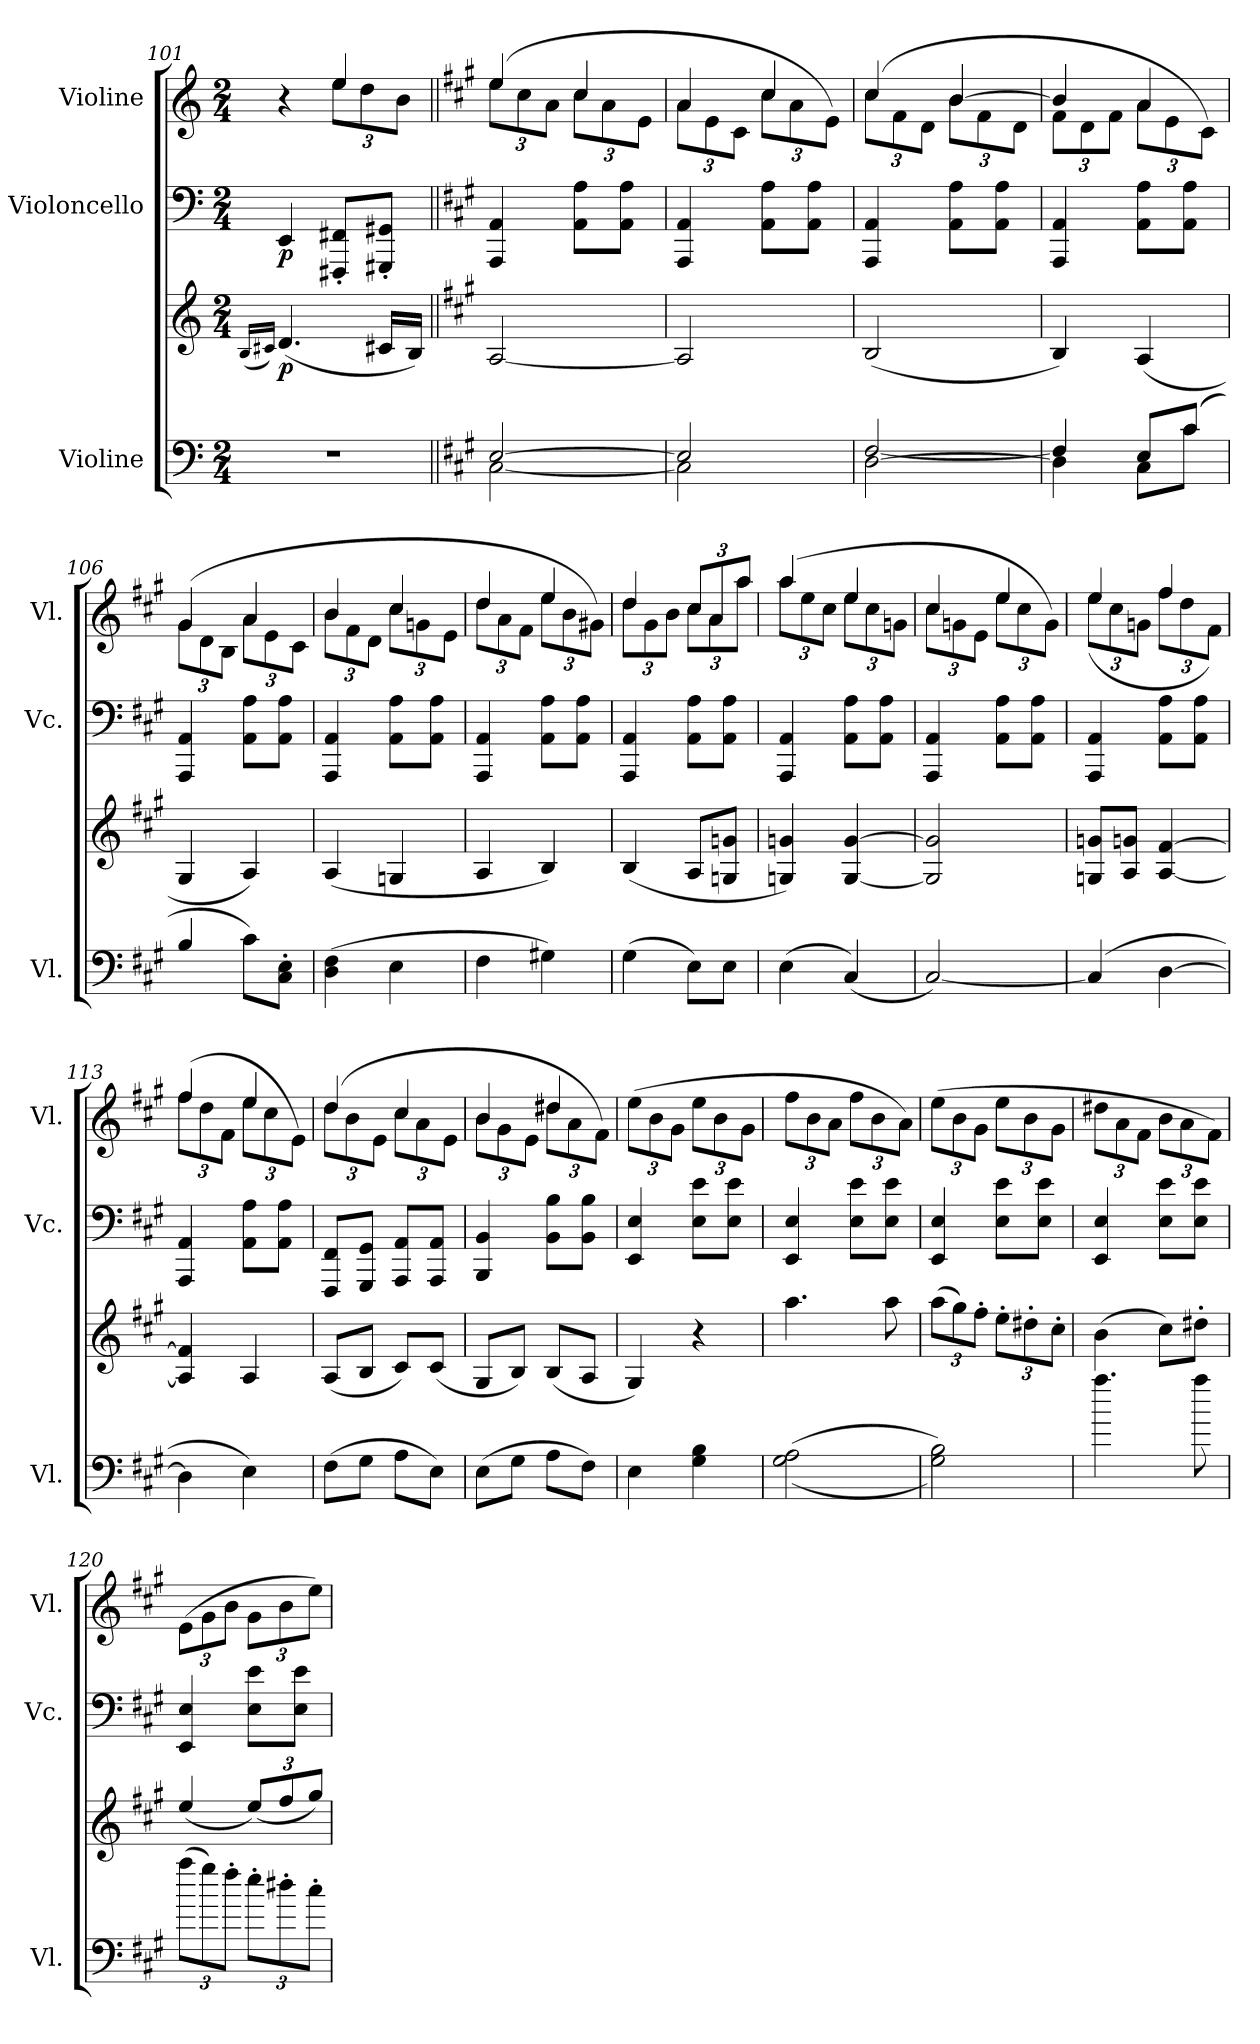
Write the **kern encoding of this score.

**kern	**kern	**dynam	**kern	**dynam	**kern
*part3	*part3	*part3	*part2	*part2	*part1
*staff4	*staff3	*staff3/4	*staff2	*staff2	*staff1
*I"Violine	*	*	*I"Violoncello	*	*I"Violine
*I'Vl.	*	*	*I'Vc.	*	*I'Vl.
*clefF4	*clefG2	*	*clefF4	*	*clefG2
*k[]	*k[]	*	*k[]	*	*k[]
*M2/4	*M2/4	*	*M2/4	*	*M2/4
=101	=101	=101	=101	=101	=101
.	(<16qqB/LL	.	.	.	.
.	16qqc#X/JJ)	.	.	.	.
*	*	*	*	*	*^
!	!	!LO:DY:b	!	!LO:DY:b	!	!
2r	(<4.d/	p	4EE/	p	4r	4ryy
*	*	*	*	*	*	*Xbrackettup
.	.	.	8FFF#X'/ 8FF#X'/L	.	4ee/	12ee\L
.	.	.	.	.	.	12dd\
.	16c#X/LL	.	8GGG#X'/ 8GG#X'/J	.	.	.
.	.	.	.	.	.	12b\J
.	16B/JJ)	.	.	.	.	.
=102||	=102||	=102||	=102||	=102||	=102||	=102||
*k[f#c#g#]	*k[f#c#g#]	*	*k[f#c#g#]	*	*k[f#c#g#]	*
*^	*	*	*	*	*	*
[2E/	[2C#\	[2A/	.	4AAA/ 4AA/	.	(>4ee/	12ee\L
.	.	.	.	.	.	.	12cc#\
.	.	.	.	.	.	.	12a\J
.	.	.	.	8AA\ 8A\L	.	4cc#/	12cc#\L
.	.	.	.	.	.	.	12a\
.	.	.	.	8AA\ 8A\J	.	.	.
.	.	.	.	.	.	.	12e\J
=103	=103	=103	=103	=103	=103	=103	=103
2E/]	2C#\]	2A/]	.	4AAA/ 4AA/	.	4a/	12a\L
.	.	.	.	.	.	.	12e\
.	.	.	.	.	.	.	12c#\J
.	.	.	.	8AA\ 8A\L	.	4cc#/	12cc#\L
.	.	.	.	.	.	.	12a\
.	.	.	.	8AA\ 8A\J	.	.	.
.	.	.	.	.	.	.	12e\J)
=104	=104	=104	=104	=104	=104	=104	=104
[2D\	[2F#/	(<2B/	.	4AAA/ 4AA/	.	(>4cc#/	12cc#\L
.	.	.	.	.	.	.	12f#\
.	.	.	.	.	.	.	12d\J
.	.	.	.	8AA\ 8A\L	.	[4b/	12b\L
.	.	.	.	.	.	.	12f#\
.	.	.	.	8AA\ 8A\J	.	.	.
.	.	.	.	.	.	.	12d\J
=105	=105	=105	=105	=105	=105	=105	=105
4D\]	4F#/]	4B/)	.	4AAA/ 4AA/	.	4b/]	12f#\L
.	.	.	.	.	.	.	12d\
.	.	.	.	.	.	.	12f#\J
8E/L	8C#\L	(<4A/	.	8AA\ 8A\L	.	4a/	12a\L
.	.	.	.	.	.	.	12e\
(>8c#/J	8c#\J	.	.	8AA\ 8A\J	.	.	.
.	.	.	.	.	.	.	12c#\J)
*v	*v	*	*	*	*	*	*
=106	=106	=106	=106	=106	=106	=106
4B/	4G#/	.	4AAA/ 4AA/	.	(>4g#/	12g#\L
.	.	.	.	.	.	12d\
.	.	.	.	.	.	12B\J
8c#\L)	4A/)	.	8AA\ 8A\L	.	4a/	12a\L
.	.	.	.	.	.	12e\
8C#'\ 8E'\J	.	.	8AA\ 8A\J	.	.	.
.	.	.	.	.	.	12c#\J
=107	=107	=107	=107	=107	=107	=107
(>4D\ 4F#\	(<4A/	.	4AAA/ 4AA/	.	4b/	12b\L
.	.	.	.	.	.	12f#\
.	.	.	.	.	.	12d\J
4E\	4Gn/	.	8AA\ 8A\L	.	4cc#/	12cc#\L
.	.	.	.	.	.	12gn\
.	.	.	8AA\ 8A\J	.	.	.
.	.	.	.	.	.	12e\J
=108	=108	=108	=108	=108	=108	=108
4F#\	4A/	.	4AAA/ 4AA/	.	4dd/	12dd\L
.	.	.	.	.	.	12a\
.	.	.	.	.	.	12f#\J
4G#X\)	4B/)	.	8AA\ 8A\L	.	4ee/	12ee\L
.	.	.	.	.	.	12b\
.	.	.	8AA\ 8A\J	.	.	.
.	.	.	.	.	.	12g#X\J)
=109	=109	=109	=109	=109	=109	=109
(>4G#\	(<4B/	.	4AAA/ 4AA/	.	4dd/	12dd\L
.	.	.	.	.	.	12g#\
.	.	.	.	.	.	12b\J
8E\L)	8A/L	.	8AA\ 8A\L	.	12cc#/L	12cc#\L
.	.	.	.	.	12a/	12a\
8E\J	8Gn/ 8gn/J	.	8AA\ 8A\J	.	.	.
.	.	.	.	.	12aa/J	12aa\J
=110	=110	=110	=110	=110	=110	=110
(>4E\	4Gn/ 4gn/)	.	4AAA/ 4AA/	.	(>4aa/	12aa\L
.	.	.	.	.	.	12ee\
.	.	.	.	.	.	12cc#\J
(<4C#/)	[4G/ [4g/	.	8AA\ 8A\L	.	4ee/	12ee\L
.	.	.	.	.	.	12cc#\
.	.	.	8AA\ 8A\J	.	.	.
.	.	.	.	.	.	12gn\J
=111	=111	=111	=111	=111	=111	=111
[2C#/)	2Gn]/ 2g]/	.	4AAA/ 4AA/	.	4cc#/	12cc#\L
.	.	.	.	.	.	12gn\
.	.	.	.	.	.	12e\J
.	.	.	8AA\ 8A\L	.	4ee/	12ee\L
.	.	.	.	.	.	12cc#\
.	.	.	8AA\ 8A\J	.	.	.
.	.	.	.	.	.	12g\J)
=112	=112	=112	=112	=112	=112	=112
(>4C#/]	8G/ 8g/L	.	4AAA/ 4AA/	.	4ee/	(>12ee\L
.	.	.	.	.	.	12cc#\
.	8A/ 8gn/J	.	.	.	.	.
.	.	.	.	.	.	12gn\J
[4D\	[4A/ [4f#/	.	8AA\ 8A\L	.	4ff#/	12ff#\L
.	.	.	.	.	.	12dd\
.	.	.	8AA\ 8A\J	.	.	.
.	.	.	.	.	.	12f#\J)
=113	=113	=113	=113	=113	=113	=113
4D\]	4A]/ 4f#]/	.	4AAA/ 4AA/	.	(>4ff#/	12ff#\L
.	.	.	.	.	.	12dd\
.	.	.	.	.	.	12f#\J
4E\)	4A/	.	8AA\ 8A\L	.	4ee/	12ee\L
.	.	.	.	.	.	12cc#\
.	.	.	8AA\ 8A\J	.	.	.
.	.	.	.	.	.	12e\J)
=114	=114	=114	=114	=114	=114	=114
(>8F#\L	(<8A/L	.	8FFF#/ 8FF#/L	.	(>4dd/	12dd\L
.	.	.	.	.	.	12b\
8G#\J	8B/J	.	8GGG#/ 8GG#/J	.	.	.
.	.	.	.	.	.	12e\J
8A\L	8c#/L)	.	8AAA/ 8AA/L	.	4cc#/	12cc#\L
.	.	.	.	.	.	12a\
8E\J)	(<8c#/J	.	8AAA/ 8AA/J	.	.	.
.	.	.	.	.	.	12e\J
=115	=115	=115	=115	=115	=115	=115
(>8E\L	8G#/L	.	4BBB/ 4BB/	.	4b/	12b\L
.	.	.	.	.	.	12g#\
8G#\J	8B/J)	.	.	.	.	.
.	.	.	.	.	.	12e\J
8A\L	(<8B/L	.	8BB\ 8B\L	.	4dd#X/	12dd#\L
.	.	.	.	.	.	12a\
8F#\J)	8A/J	.	8BB\ 8B\J	.	.	.
.	.	.	.	.	.	12f#\J)
*	*	*	*	*	*v	*v
=116	=116	=116	=116	=116	=116
4E\	4G#/)	.	4EE/ 4E/	.	(>12ee\L
.	.	.	.	.	12b\
.	.	.	.	.	12g#\J
4G#\ 4B\	4r	.	8E\ 8e\L	.	12ee\L
.	.	.	.	.	12b\
.	.	.	8E\ 8e\J	.	.
.	.	.	.	.	12g#\J
=117	=117	=117	=117	=117	=117
(>(>2G#\ 2A\	4.aa\	.	4EE/ 4E/	.	12ff#\L
.	.	.	.	.	12b\
.	.	.	.	.	12a\J
.	.	.	8E\ 8e\L	.	12ff#\L
.	.	.	.	.	12b\
.	8aa\	.	8E\ 8e\J	.	.
.	.	.	.	.	12a\J)
=118	=118	=118	=118	=118	=118
*	*Xbrackettup	*	*	*	*
2G#\ 2B\))	(<12aa\L	.	4EE/ 4E/	.	(>12ee\L
.	12gg#\)	.	.	.	12b\
.	12ff#'\J	.	.	.	12g#\J
.	12ee'\L	.	8E\ 8e\L	.	12ee\L
.	12dd#X'\	.	.	.	12b\
.	.	.	8E\ 8e\J	.	.
.	12cc#'\J	.	.	.	12g#\J
=119	=119	=119	=119	=119	=119
4.aa\	(<4b\	.	4EE/ 4E/	.	12dd#X\L
.	.	.	.	.	12a\
.	.	.	.	.	12f#\J
.	8cc#\L)	.	8E\ 8e\L	.	12b\L
.	.	.	.	.	12a\
8aa\	8dd#X'\J	.	8E\ 8e\J	.	.
.	.	.	.	.	12f#\J)
=120	=120	=120	=120	=120	=120
*Xbrackettup	*	*	*	*	*
(>12aa\L	(<4ee/	.	4EE/ 4E/	.	(>12e\L
12gg#\)	.	.	.	.	12g#\
12ff#'\J	.	.	.	.	12b\J
12ee'\L	(<12ee/L)	.	8E\ 8e\L	.	12g#\L
12dd#X'\	12ff#/	.	.	.	12b\
.	.	.	8E\ 8e\J	.	.
12cc#'\J	12gg#/J)	.	.	.	12ee\J)
=	=	=	=	=	=
*-	*-	*-	*-	*-	*-
